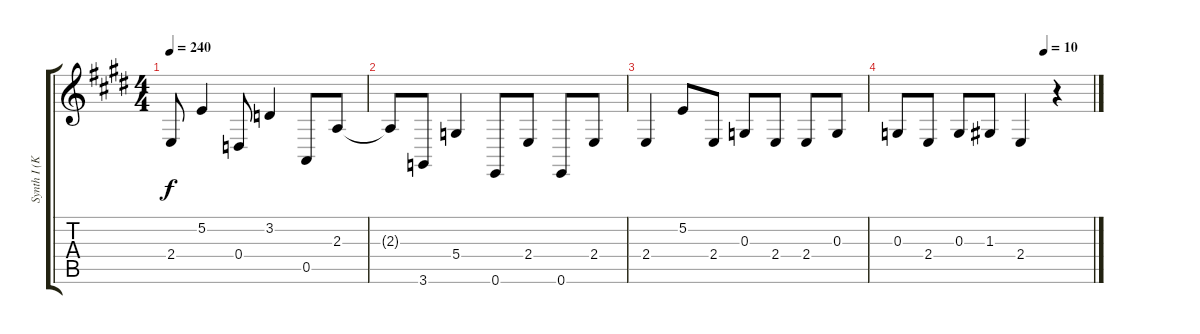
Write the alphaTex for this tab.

\track ("Synth I (Kotobuki Tsumugi)" "Synth I (K") {instrument drawbarorgan}
\staff {score tabs}
\tuning (E4 B3 G3 D3 A2 E2) {hide}
\ts (4 4)
\tempo 240
\clef g2
\ks e
2.4.8{dy f} 5.2.4 0.4.8 3.2.4 0.5.8 2.3.8 |
2.3{t}.8 3.6.8 5.4.4 0.6.8 2.4.8 0.6.8 2.4.8 |
2.4.4 5.2.8 2.4.8 0.3.8 2.4.8 2.4.8 0.3.8 |
\tempo (10 0.75)
0.3.8 2.4.8 0.3.8 1.3.8 2.4.4 r.4
